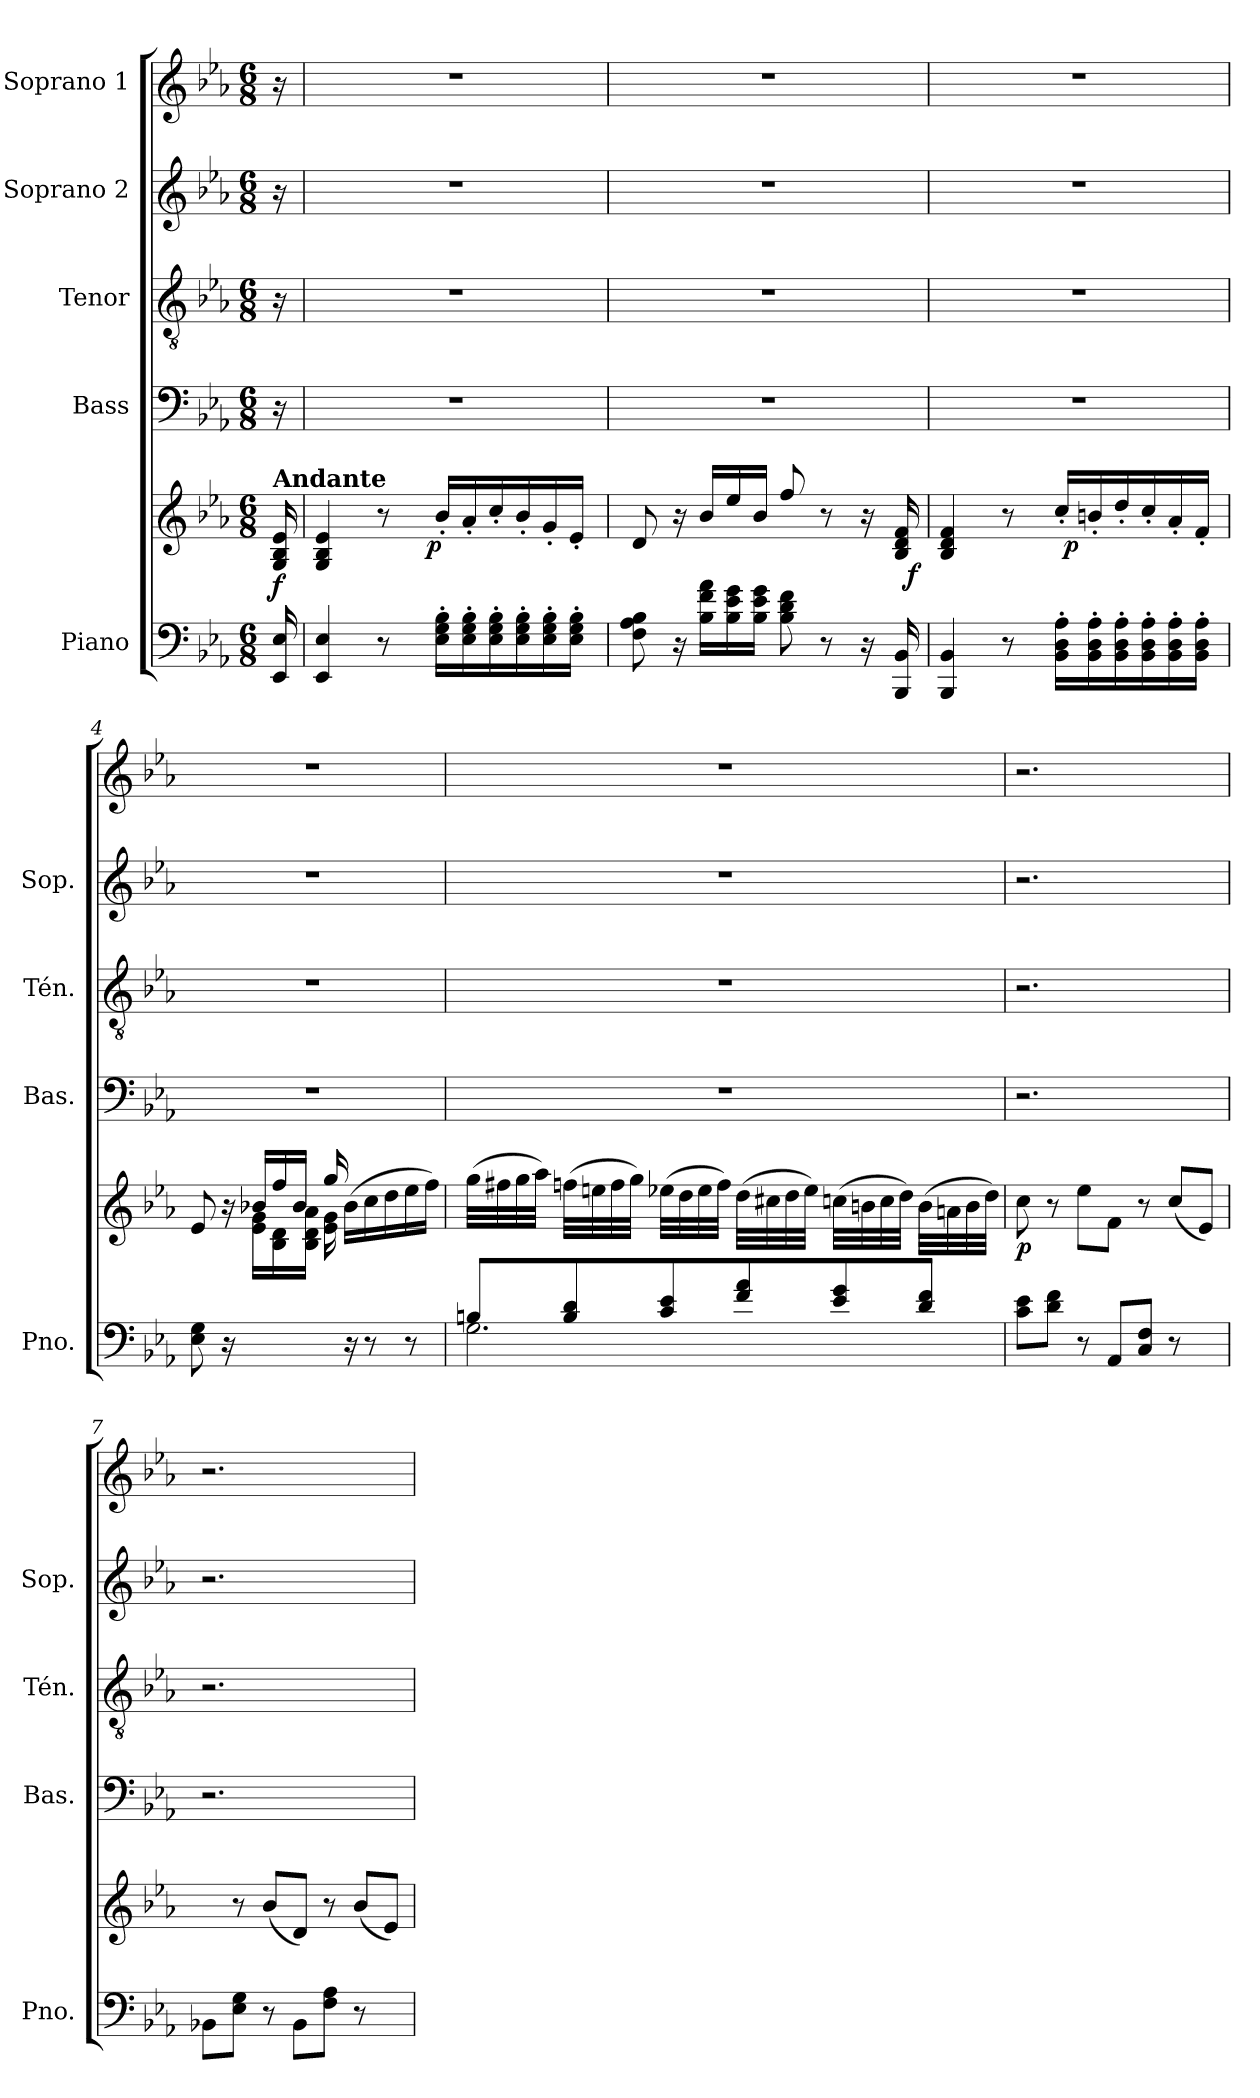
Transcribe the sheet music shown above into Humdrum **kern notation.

**kern	**kern	**dynam	**kern	**kern	**kern	**kern
*part5	*part5	*part5	*part4	*part3	*part2	*part1
*staff6	*staff5	*staff5/6	*staff4	*staff3	*staff2	*staff1
*I"Piano	*	*	*I"Bass	*I"Tenor	*I"Soprano 2	*I"Soprano 1
*I'Pno.	*	*	*I'Bas.	*I'Tén.	*I'Sop.	*
*clefF4	*clefG2	*	*clefF4	*clefGv2	*clefG2	*clefG2
*k[b-e-a-]	*k[b-e-a-]	*	*k[b-e-a-]	*k[b-e-a-]	*k[b-e-a-]	*k[b-e-a-]
*E-:	*E-:	*	*E-:	*E-:	*E-:	*E-:
*M6/8	*M6/8	*	*M6/8	*M6/8	*M6/8	*M6/8
=	=	=	=	=	=	=
!	!LO:TX:a:B:t=Andante	!	!	!	!	!
!	!	!LO:DY:a=2	!	!	!	!
16EE-/ 16E-/	16G/ 16B-/ 16e-/	f	16r	16r	16r	16r
*	*MM50	*	*	*	*	*
=1	=1	=1	=1	=1	=1	=1
*	*^	*	*	*	*	*
4EE-/ 4E-/	4G/ 4B-/ 4e-/	3ryy	.	2.r	2.r	2.r	2.r
8r	8r	.	.	.	.	.	.
.	.	48.ryy	.	.	.	.	.
!	!	!	!LO:DY:b	!	!	!	!
.	.	3ryy	p	.	.	.	.
16E-\'> 16G\'> 16B-\'>LL	16b-'</LL	.	.	.	.	.	.
16E-\'> 16G\'> 16B-\'>	16a-'</	.	.	.	.	.	.
16E-\'> 16G\'> 16B-\'>	16cc'</	.	.	.	.	.	.
16E-\'> 16G\'> 16B-\'>	16b-'</	.	.	.	.	.	.
16E-\'> 16G\'> 16B-\'>	16g'</	.	.	.	.	.	.
16E-\'> 16G\'> 16B-\'>JJ	16e-'</JJ	.	.	.	.	.	.
.	.	24ryy	.	.	.	.	.
.	.	96ryy	.	.	.	.	.
=2	=2	=2	=2	=2	=2	=2	=2
8F\ 8A-\ 8B-\	8d/	3%2ryy	.	2.r	2.r	2.r	2.r
16r	16r	.	.	.	.	.	.
16B-\ 16f\ 16a-\LL	16b-/LL	.	.	.	.	.	.
16B-\ 16e-\ 16g\	16ee-/	.	.	.	.	.	.
16B-\ 16e-\ 16g\JJ	16b-/JJ	.	.	.	.	.	.
8B-\ 8d\ 8f\	8ff/	.	.	.	.	.	.
8r	8r	.	.	.	.	.	.
16r	16r	.	.	.	.	.	.
.	.	24ryy	.	.	.	.	.
16BBB-/ 16BB-/	16B-/ 16d/ 16f/	.	.	.	.	.	.
!	!	!	!LO:DY:b	!	!	!	!
.	.	24ryy	f	.	.	.	.
=3	=3	=3	=3	=3	=3	=3	=3
4BBB-/ 4BB-/	4B-/ 4d/ 4f/	3ryy	.	2.r	2.r	2.r	2.r
8r	8r	.	.	.	.	.	.
.	.	24ryy	.	.	.	.	.
16BB-\'> 16D\'> 16A-\'>LL	16cc'</LL	96ryy	.	.	.	.	.
!	!	!	!LO:DY:b	!	!	!	!
.	.	3ryy	p	.	.	.	.
16BB-\'> 16D\'> 16A-\'>	16bn'</	.	.	.	.	.	.
16BB-\'> 16D\'> 16A-\'>	16dd'</	.	.	.	.	.	.
16BB-\'> 16D\'> 16A-\'>	16cc'</	.	.	.	.	.	.
16BB-\'> 16D\'> 16A-\'>	16a-'</	.	.	.	.	.	.
16BB-\'> 16D\'> 16A-\'>JJ	16f'</JJ	.	.	.	.	.	.
.	.	48.ryy	.	.	.	.	.
=4	=4	=4	=4	=4	=4	=4	=4
8E-\ 8G\	8e-/	8.ryy	.	2.r	2.r	2.r	2.r
16r	16r	.	.	.	.	.	.
4ryy	16b-X/LL	16e-\ 16g\LL	.	.	.	.	.
.	16ff/	16B-\ 16d\	.	.	.	.	.
.	16b-/JJ	16B-\ 16d\ 16a-\JJ	.	.	.	.	.
.	16gg/	16e-\ 16g\	.	.	.	.	.
16r	(16b-\LL	4ryy	.	.	.	.	.
8r	16cc\	.	.	.	.	.	.
.	16dd\	.	.	.	.	.	.
8r	16ee-\	.	.	.	.	.	.
.	16ff\JJ)	16ryy	.	.	.	.	.
*	*v	*v	*	*	*	*	*
!!LO:LB:g=z
=5	=5	=5	=5	=5	=5	=5
*^	*	*	*	*	*	*
8Bn/L	(2.G\	(32gg\LLL	.	2.r	2.r	2.r	2.r
.	.	32ff#X\	.	.	.	.	.
.	.	32gg\	.	.	.	.	.
.	.	32aa-\JJJ)	.	.	.	.	.
8B/ 8d/	.	(32ffn\LLL	.	.	.	.	.
.	.	32een\	.	.	.	.	.
.	.	32ff\	.	.	.	.	.
.	.	32gg\JJJ)	.	.	.	.	.
8c/ 8e-/	.	(32ee-X\LLL	.	.	.	.	.
.	.	32dd\	.	.	.	.	.
.	.	32ee-\	.	.	.	.	.
.	.	32ff\JJJ)	.	.	.	.	.
8f/ 8a-/	.	(32dd\LLL	.	.	.	.	.
.	.	32cc#X\	.	.	.	.	.
.	.	32dd\	.	.	.	.	.
.	.	32ee-\JJJ)	.	.	.	.	.
8e-/ 8g/	.	(32ccn\LLL	.	.	.	.	.
.	.	32bn\	.	.	.	.	.
.	.	32cc\	.	.	.	.	.
.	.	32dd\JJJ)	.	.	.	.	.
8d/ 8f/J	.	(32b\LLL	.	.	.	.	.
.	.	32an\	.	.	.	.	.
.	.	32b\	.	.	.	.	.
.	.	32dd\JJJ)	.	.	.	.	.
*v	*v	*	*	*	*	*	*
=6	=6	=6	=6	=6	=6	=6
!	!	!LO:DY:b	!	!	!	!
8c\ 8e-\L	8cc\	p	2.r	2.r	2.r	2.r
8d\ 8f\J	8r	.	.	.	.	.
8r	8ee-\L	.	.	.	.	.
8AA-/L	8f\J)	.	.	.	.	.
8C/ 8F/J	8r	.	.	.	.	.
8r	(8cc/L	.	.	.	.	.
8ryy	8e-/J)	.	8ryy	8ryy	8ryy	8ryy
=7	=7	=7	=7	=7	=7	=7
8BB-X\L	8ryy	.	2.r	2.r	2.r	2.r
8E-\ 8G\J	8r	.	.	.	.	.
8r	(8b-/L	.	.	.	.	.
8BB-\L	8d/J)	.	.	.	.	.
8F\ 8A-\J	8r	.	.	.	.	.
8r	(8b-/L	.	.	.	.	.
8ryy	8e-/J)	.	8ryy	8ryy	8ryy	8ryy
=	=	=	=	=	=	=
*-	*-	*-	*-	*-	*-	*-
